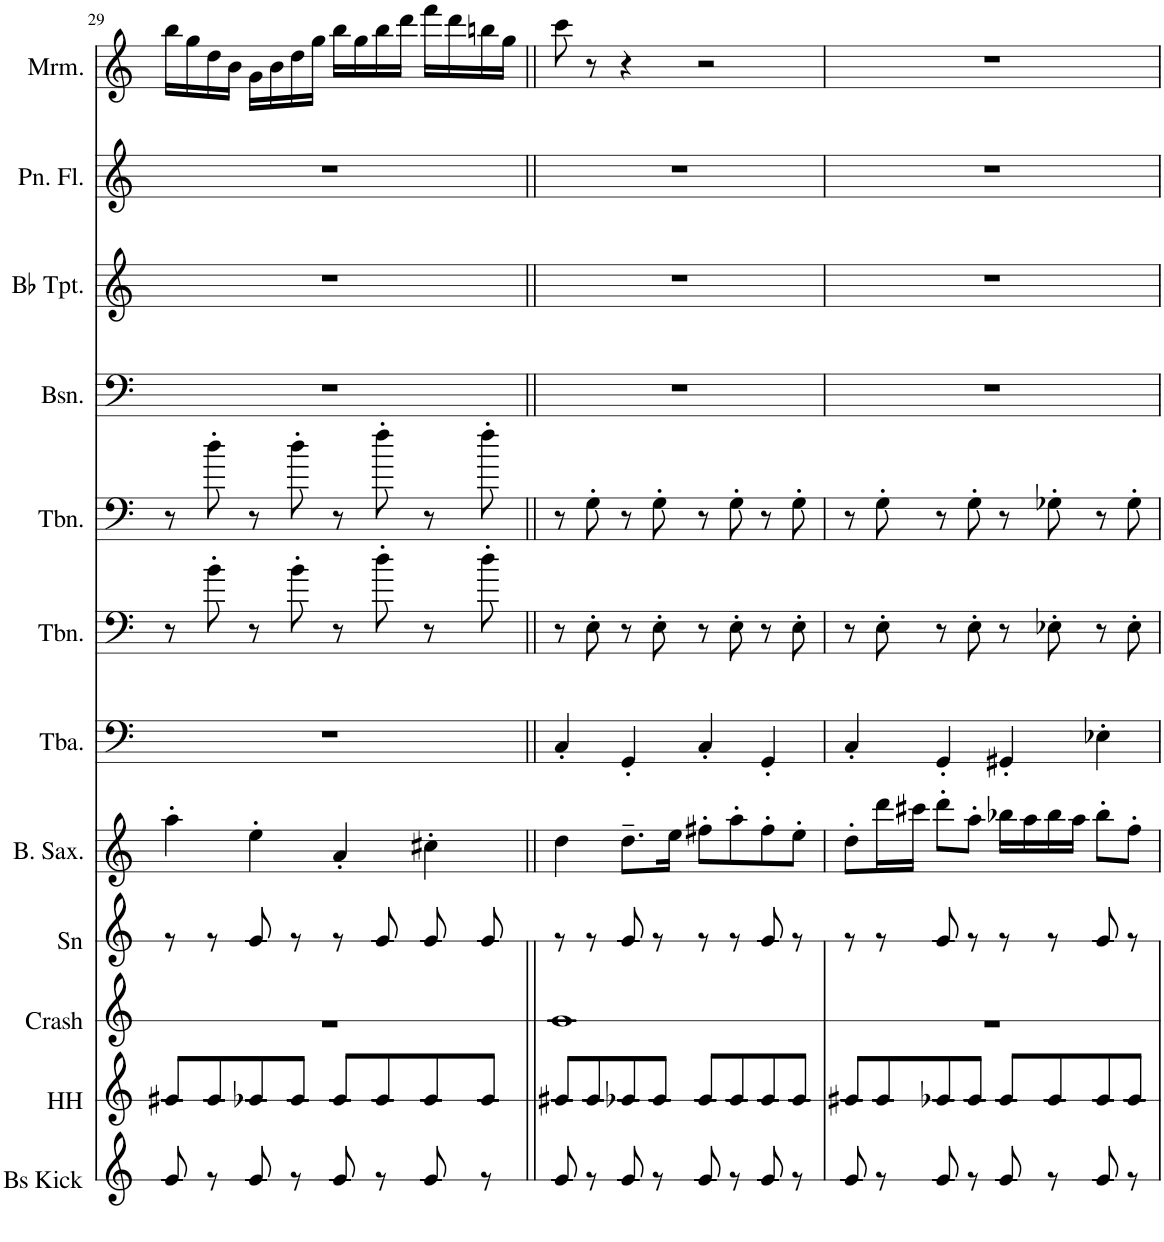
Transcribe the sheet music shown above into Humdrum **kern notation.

**kern	**kern	**kern	**kern	**kern	**kern	**kern	**kern	**kern	**kern	**kern	**kern
*part12	*part11	*part10	*part9	*part8	*part7	*part6	*part5	*part4	*part3	*part2	*part1
*staff12	*staff11	*staff10	*staff9	*staff8	*staff7	*staff6	*staff5	*staff4	*staff3	*staff2	*staff1
*I"Bass Kick	*I"Hi-Hats	*I"Crash	*I"Snare	*I"Bass Saxophone	*I"Tuba	*I"Trombone	*I"Trombone	*I"Bassoon	*I"Bb Trumpet	*I"Pan Flute	*I"Marimba
*I'Bs Kick	*I'HH	*I'Crash	*I'Sn	*I'B. Sax.	*I'Tba.	*I'Tbn.	*I'Tbn.	*I'Bsn.	*I'Bb Tpt.	*I'Pn. Fl.	*I'Mrm.
!!LO:PB:g=z
*clefG2	*clefG2	*clefG2	*clefG2	*clefG2	*clefF4	*clefF4	*clefF4	*clefF4	*clefG2	*clefG2	*clefG2
*Trd-7c-12	*Trd-7c-12	*Trd-7c-12	*Trd-7c-12	*Trd15c26	*	*	*	*	*Trd1c2	*	*
*k[]	*k[]	*k[]	*k[]	*k[]	*k[]	*k[]	*k[]	*k[]	*k[]	*k[]	*k[]
*M4/4	*M4/4	*M4/4	*M4/4	*M4/4	*M4/4	*M4/4	*M4/4	*M4/4	*M4/4	*M4/4	*M4/4
=29	=29	=29	=29	=29	=29	=29	=29	=29	=29	=29	=29
8CCC/	8GGG#X/L	1r	8r	4aa'\	1r	8r	8r	1r	1r	1r	16bb\LL
.	.	.	.	.	.	.	.	.	.	.	16gg\
8r	8GGG#/	.	8r	.	.	8b'\	8dd'\	.	.	.	16dd\
.	.	.	.	.	.	.	.	.	.	.	16b\JJ
8CCC/	8BBB-X/	.	8CCC/	4ee'\	.	8r	8r	.	.	.	16g\LL
.	.	.	.	.	.	.	.	.	.	.	16b\
8r	8GGG#/J	.	8r	.	.	8b'\	8dd'\	.	.	.	16dd\
.	.	.	.	.	.	.	.	.	.	.	16gg\JJ
8CCC/	8GGG#/L	.	8r	4a'/	.	8r	8r	.	.	.	16bb\LL
.	.	.	.	.	.	.	.	.	.	.	16gg\
8r	8GGG#/	.	8CCC/	.	.	8dd'\	8ff'\	.	.	.	16bb\
.	.	.	.	.	.	.	.	.	.	.	16ddd\JJ
8CCC/	8BBB-/	.	8CCC/L	4cc#X'\	.	8r	8r	.	.	.	16fff\LL
.	.	.	.	.	.	.	.	.	.	.	16ddd\
8r	8GGG#/J	.	8CCC/J	.	.	8dd'\	8ff'\	.	.	.	16bbn\
.	.	.	.	.	.	.	.	.	.	.	16gg\JJ
=30||	=30||	=30||	=30||	=30||	=30||	=30||	=30||	=30||	=30||	=30||	=30||
8CCC/	8GGG#X/L	1C	8r	4dd\	4C'/	8r	8r	1r	1r	1r	8ccc\
8r	8GGG#/	.	8r	.	.	8E'\	8G'\	.	.	.	8r
8CCC/	8BBB-X/	.	8CCC/	8.dd~\L	4GG'/	8r	8r	.	.	.	4r
8r	8GGG#/J	.	8r	.	.	8E'\	8G'\	.	.	.	.
.	.	.	.	16ee\Jk	.	.	.	.	.	.	.
8CCC/	8GGG#/L	.	8r	8ff#X'\L	4C'/	8r	8r	.	.	.	2r
8r	8GGG#/	.	8r	8aa'\	.	8E'\	8G'\	.	.	.	.
8CCC/	8BBB-/	.	8CCC/	8ff#'\	4GG'/	8r	8r	.	.	.	.
8r	8GGG#/J	.	8r	8ee'\J	.	8E'\	8G'\	.	.	.	.
=31	=31	=31	=31	=31	=31	=31	=31	=31	=31	=31	=31
8CCC/	8GGG#X/L	1r	8r	8dd'\L	4C'/	8r	8r	1r	1r	1r	1r
8r	8GGG#/	.	8r	16ddd\L	.	8E'\	8G'\	.	.	.	.
.	.	.	.	16ccc#X\JJ	.	.	.	.	.	.	.
8CCC/	8BBB-X/	.	8CCC/	8ddd'\L	4GG'/	8r	8r	.	.	.	.
8r	8GGG#/J	.	8r	8aa'\J	.	8E'\	8G'\	.	.	.	.
8CCC/	8GGG#/L	.	8r	16bb-X\LL	4GG#X'/	8r	8r	.	.	.	.
.	.	.	.	16aa\	.	.	.	.	.	.	.
8r	8GGG#/	.	8r	16bb-\	.	8E-X'\	8G-X'\	.	.	.	.
.	.	.	.	16aa\JJ	.	.	.	.	.	.	.
8CCC/	8BBB-/	.	8CCC/	8bb-'\L	4E-X'\	8r	8r	.	.	.	.
8r	8GGG#/J	.	8r	8ff'\J	.	8E-'\	8G-'\	.	.	.	.
=	=	=	=	=	=	=	=	=	=	=	=
*-	*-	*-	*-	*-	*-	*-	*-	*-	*-	*-	*-
